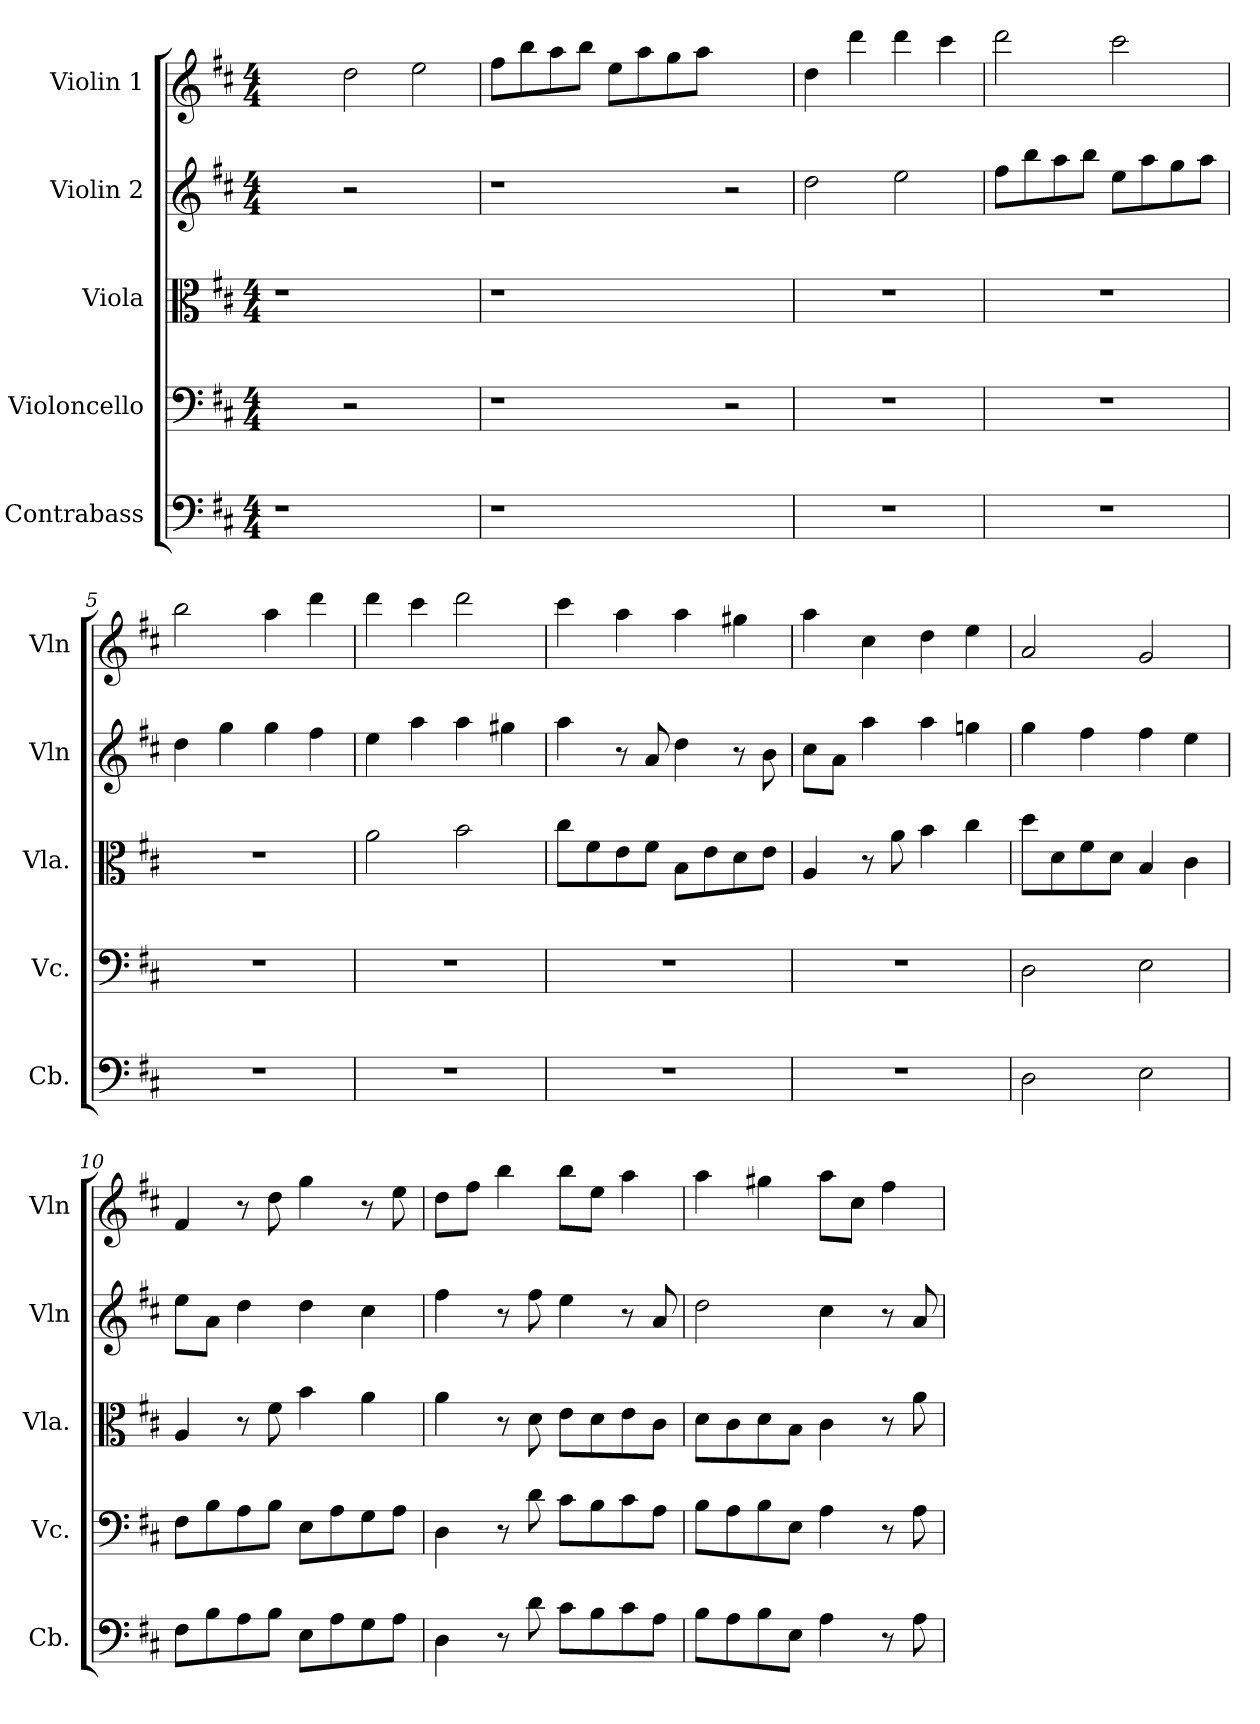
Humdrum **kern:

**kern	**kern	**kern	**kern	**kern
*part5	*part4	*part3	*part2	*part1
*staff5	*staff4	*staff3	*staff2	*staff1
*I"Contrabass	*I"Violoncello	*I"Viola	*I"Violin 2	*I"Violin 1
*I'Cb.	*I'Vc.	*I'Vla.	*I'Vln	*I'Vln
*clefF4	*clefF4	*clefC3	*clefG2	*clefG2
*ITrd7c12	*	*	*	*
*k[f#c#]	*k[f#c#]	*k[f#c#]	*k[f#c#]	*k[f#c#]
*M4/4	*M4/4	*M4/4	*M4/4	*M4/4
*MM139	*MM139	*MM139	*MM139	*MM139
=1	=1	=1	=1	=1
1r	2ryy	1r	2ryy	2ryy
.	2r	.	2r	2dd\
2ryy	2ryy	2ryy	2ryy	2ee\
=2	=2	=2	=2	=2
1r	1r	1r	1r	8ff#\L
.	.	.	.	8bb\
.	.	.	.	8aa\
.	.	.	.	8bb\J
.	.	.	.	8ee\L
.	.	.	.	8aa\
.	.	.	.	8gg\
.	.	.	.	8aa\J
2ryy	2r	2ryy	2r	2ryy
=3	=3	=3	=3	=3
1r	1r	1r	2dd\	4dd\
.	.	.	.	4ddd\
.	.	.	2ee\	4ddd\
.	.	.	.	4ccc#\
=4	=4	=4	=4	=4
1r	1r	1r	8ff#\L	2ddd\
.	.	.	8bb\	.
.	.	.	8aa\	.
.	.	.	8bb\J	.
.	.	.	8ee\L	2ccc#\
.	.	.	8aa\	.
.	.	.	8gg\	.
.	.	.	8aa\J	.
=5	=5	=5	=5	=5
1r	1r	1r	4dd\	2bb\
.	.	.	4gg\	.
.	.	.	4gg\	4aa\
.	.	.	4ff#\	4ddd\
=6	=6	=6	=6	=6
1r	1r	2a\	4ee\	4ddd\
.	.	.	4aa\	4ccc#\
.	.	2b\	4aa\	2ddd\
.	.	.	4gg#X\	.
!!LO:LB:g=z
=7	=7	=7	=7	=7
1r	1r	8cc#\L	4aa\	4ccc#\
.	.	8f#\	.	.
.	.	8e\	8r	4aa\
.	.	8f#\J	8a/	.
.	.	8B\L	4dd\	4aa\
.	.	8e\	.	.
.	.	8d\	8r	4gg#X\
.	.	8e\J	8b\	.
=8	=8	=8	=8	=8
1r	1r	4A/	8cc#\L	4aa\
.	.	.	8a\J	.
.	.	8r	4aa\	4cc#\
.	.	8a\	.	.
.	.	4b\	4aa\	4dd\
.	.	4cc#\	4ggn\	4ee\
=9	=9	=9	=9	=9
2DD\	2D\	8dd\L	4gg\	2a/
.	.	8d\	.	.
.	.	8f#\	4ff#\	.
.	.	8d\J	.	.
2EE\	2E\	4B/	4ff#\	2g/
.	.	4c#\	4ee\	.
=10	=10	=10	=10	=10
8FF#\L	8F#\L	4A/	8ee\L	4f#/
8BB\	8B\	.	8a\J	.
8AA\	8A\	8r	4dd\	8r
8BB\J	8B\J	8f#\	.	8dd\
8EE\L	8E\L	4b\	4dd\	4gg\
8AA\	8A\	.	.	.
8GG\	8G\	4a\	4cc#\	8r
8AA\J	8A\J	.	.	8ee\
=11	=11	=11	=11	=11
4DD\	4D\	4a\	4ff#\	8dd\L
.	.	.	.	8ff#\J
8r	8r	8r	8r	4bb\
8D\	8d\	8d\	8ff#\	.
8C#\L	8c#\L	8e\L	4ee\	8bb\L
8BB\	8B\	8d\	.	8ee\J
8C#\	8c#\	8e\	8r	4aa\
8AA\J	8A\J	8c#\J	8a/	.
!!LO:PB:g=z
=12	=12	=12	=12	=12
8BB\L	8B\L	8d\L	2dd\	4aa\
8AA\	8A\	8c#\	.	.
8BB\	8B\	8d\	.	4gg#X\
8EE\J	8E\J	8B\J	.	.
4AA\	4A\	4c#\	4cc#\	8aa\L
.	.	.	.	8cc#\J
8r	8r	8r	8r	4ff#\
8AA\	8A\	8a\	8a/	.
=	=	=	=	=
*-	*-	*-	*-	*-
